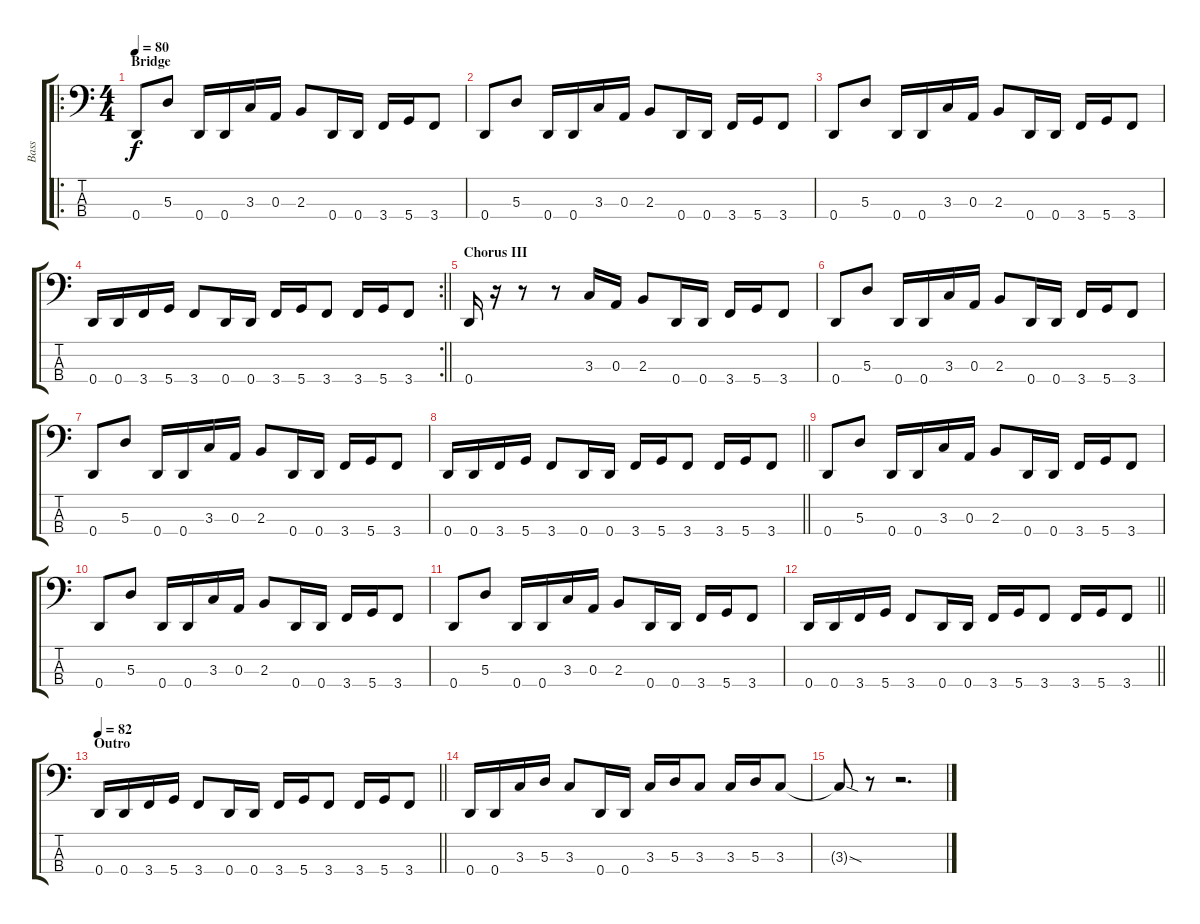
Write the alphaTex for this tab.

\track ("Bass" "Bass") {instrument electricbassfinger}
\staff {score tabs}
\tuning (G2 D2 A1 D1) {hide}
\ro
\ts (4 4)
\section ("" "Bridge")
\tempo 80
\clef f4
\ks c
0.4.8{dy f instrument electricbassfinger} 5.3.8 0.4.16 0.4.16 3.3.16 0.3.16 2.3.8 0.4.16 0.4.16 3.4.16 5.4.16 3.4.8 |
0.4.8{instrument electricbassfinger} 5.3.8 0.4.16 0.4.16 3.3.16 0.3.16 2.3.8 0.4.16 0.4.16 3.4.16 5.4.16 3.4.8 |
0.4.8{instrument electricbassfinger} 5.3.8 0.4.16 0.4.16 3.3.16 0.3.16 2.3.8 0.4.16 0.4.16 3.4.16 5.4.16 3.4.8 |
\rc 2
\barLineRight lightlight
0.4.16 0.4.16 3.4.16 5.4.16 3.4.8 0.4.16 0.4.16 3.4.16 5.4.16 3.4.8 3.4.16 5.4.16 3.4.8 |
\section ("" "Chorus III")
0.4.16{instrument electricbassfinger} r.16 r.8 r.8 3.3.16 0.3.16 2.3.8 0.4.16 0.4.16 3.4.16 5.4.16 3.4.8 |
0.4.8{instrument electricbassfinger} 5.3.8 0.4.16 0.4.16 3.3.16 0.3.16 2.3.8 0.4.16 0.4.16 3.4.16 5.4.16 3.4.8 |
0.4.8{instrument electricbassfinger} 5.3.8 0.4.16 0.4.16 3.3.16 0.3.16 2.3.8 0.4.16 0.4.16 3.4.16 5.4.16 3.4.8 |
\barLineRight lightlight
0.4.16 0.4.16 3.4.16 5.4.16 3.4.8 0.4.16 0.4.16 3.4.16 5.4.16 3.4.8 3.4.16 5.4.16 3.4.8 |
0.4.8{instrument electricbassfinger} 5.3.8 0.4.16 0.4.16 3.3.16 0.3.16 2.3.8 0.4.16 0.4.16 3.4.16 5.4.16 3.4.8 |
0.4.8{instrument electricbassfinger} 5.3.8 0.4.16 0.4.16 3.3.16 0.3.16 2.3.8 0.4.16 0.4.16 3.4.16 5.4.16 3.4.8 |
0.4.8{instrument electricbassfinger} 5.3.8 0.4.16 0.4.16 3.3.16 0.3.16 2.3.8 0.4.16 0.4.16 3.4.16 5.4.16 3.4.8 |
\barLineRight lightlight
0.4.16 0.4.16 3.4.16 5.4.16 3.4.8 0.4.16 0.4.16 3.4.16 5.4.16 3.4.8 3.4.16 5.4.16 3.4.8 |
\section ("" "Outro")
\tempo 82
\barLineRight lightlight
0.4.16 0.4.16 3.4.16 5.4.16 3.4.8 0.4.16 0.4.16 3.4.16 5.4.16 3.4.8 3.4.16 5.4.16 3.4.8 |
0.4.16 0.4.16 3.3.16 5.3.16 3.3.8 0.4.16 0.4.16 3.3.16 5.3.16 3.3.8 3.3.16 5.3.16 3.3.8 |
3.3{sod t}.8 r.8 r.2{d}
